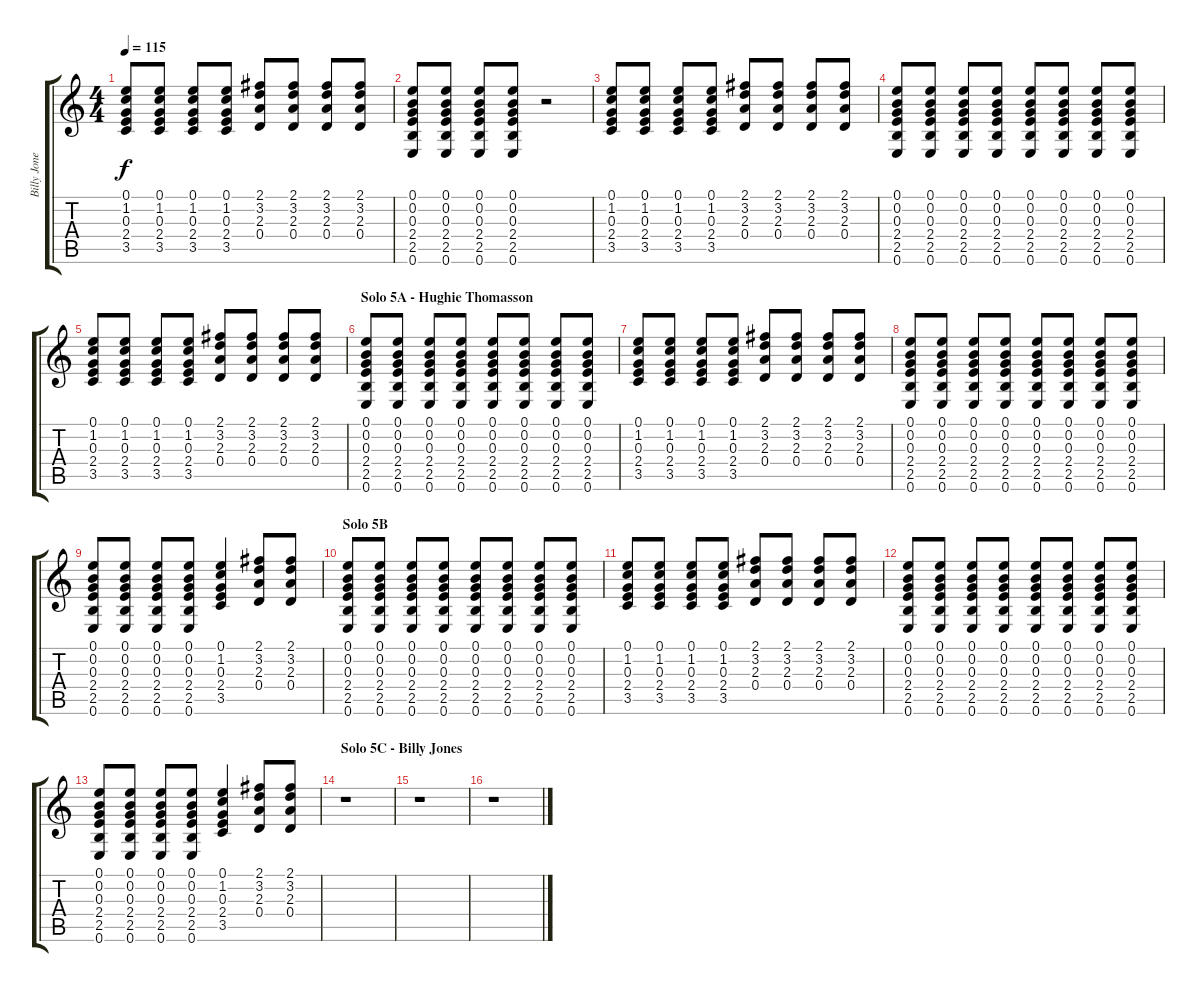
\track ("Billy Jones - Acoustic Rhythm" "Billy Jone") {instrument acousticguitarsteel}
\staff {score tabs}
\tuning (E4 B3 G3 D3 A2 E2) {hide}
\ts (4 4)
\tempo 115
\clef g2
\ks c
(0.1 1.2 0.3 2.4 3.5).8{dy f} (0.1 1.2 0.3 2.4 3.5).8 (0.1 1.2 0.3 2.4 3.5).8 (0.1 1.2 0.3 2.4 3.5).8 (2.1 3.2 2.3 0.4).8 (2.1 3.2 2.3 0.4).8 (2.1 3.2 2.3 0.4).8 (2.1 3.2 2.3 0.4).8 |
(0.1 0.2 0.3 2.4 2.5 0.6).8 (0.1 0.2 0.3 2.4 2.5 0.6).8 (0.1 0.2 0.3 2.4 2.5 0.6).8 (0.1 0.2 0.3 2.4 2.5 0.6).8 r.2 |
(0.1 1.2 0.3 2.4 3.5).8 (0.1 1.2 0.3 2.4 3.5).8 (0.1 1.2 0.3 2.4 3.5).8 (0.1 1.2 0.3 2.4 3.5).8 (2.1 3.2 2.3 0.4).8 (2.1 3.2 2.3 0.4).8 (2.1 3.2 2.3 0.4).8 (2.1 3.2 2.3 0.4).8 |
(0.1 0.2 0.3 2.4 2.5 0.6).8 (0.1 0.2 0.3 2.4 2.5 0.6).8 (0.1 0.2 0.3 2.4 2.5 0.6).8 (0.1 0.2 0.3 2.4 2.5 0.6).8 (0.1 0.2 0.3 2.4 2.5 0.6).8 (0.1 0.2 0.3 2.4 2.5 0.6).8 (0.1 0.2 0.3 2.4 2.5 0.6).8 (0.1 0.2 0.3 2.4 2.5 0.6).8 |
(0.1 1.2 0.3 2.4 3.5).8 (0.1 1.2 0.3 2.4 3.5).8 (0.1 1.2 0.3 2.4 3.5).8 (0.1 1.2 0.3 2.4 3.5).8 (2.1 3.2 2.3 0.4).8 (2.1 3.2 2.3 0.4).8 (2.1 3.2 2.3 0.4).8 (2.1 3.2 2.3 0.4).8 |
\section ("" "Solo 5A - Hughie Thomasson")
(0.1 0.2 0.3 2.4 2.5 0.6).8 (0.1 0.2 0.3 2.4 2.5 0.6).8 (0.1 0.2 0.3 2.4 2.5 0.6).8 (0.1 0.2 0.3 2.4 2.5 0.6).8 (0.1 0.2 0.3 2.4 2.5 0.6).8 (0.1 0.2 0.3 2.4 2.5 0.6).8 (0.1 0.2 0.3 2.4 2.5 0.6).8 (0.1 0.2 0.3 2.4 2.5 0.6).8 |
(0.1 1.2 0.3 2.4 3.5).8 (0.1 1.2 0.3 2.4 3.5).8 (0.1 1.2 0.3 2.4 3.5).8 (0.1 1.2 0.3 2.4 3.5).8 (2.1 3.2 2.3 0.4).8 (2.1 3.2 2.3 0.4).8 (2.1 3.2 2.3 0.4).8 (2.1 3.2 2.3 0.4).8 |
(0.1 0.2 0.3 2.4 2.5 0.6).8 (0.1 0.2 0.3 2.4 2.5 0.6).8 (0.1 0.2 0.3 2.4 2.5 0.6).8 (0.1 0.2 0.3 2.4 2.5 0.6).8 (0.1 0.2 0.3 2.4 2.5 0.6).8 (0.1 0.2 0.3 2.4 2.5 0.6).8 (0.1 0.2 0.3 2.4 2.5 0.6).8 (0.1 0.2 0.3 2.4 2.5 0.6).8 |
(0.1 0.2 0.3 2.4 2.5 0.6).8 (0.1 0.2 0.3 2.4 2.5 0.6).8 (0.1 0.2 0.3 2.4 2.5 0.6).8 (0.1 0.2 0.3 2.4 2.5 0.6).8 (0.1 1.2 0.3 2.4 3.5).4 (2.1 3.2 2.3 0.4).8 (2.1 3.2 2.3 0.4).8 |
\section ("" "Solo 5B")
(0.1 0.2 0.3 2.4 2.5 0.6).8 (0.1 0.2 0.3 2.4 2.5 0.6).8 (0.1 0.2 0.3 2.4 2.5 0.6).8 (0.1 0.2 0.3 2.4 2.5 0.6).8 (0.1 0.2 0.3 2.4 2.5 0.6).8 (0.1 0.2 0.3 2.4 2.5 0.6).8 (0.1 0.2 0.3 2.4 2.5 0.6).8 (0.1 0.2 0.3 2.4 2.5 0.6).8 |
(0.1 1.2 0.3 2.4 3.5).8 (0.1 1.2 0.3 2.4 3.5).8 (0.1 1.2 0.3 2.4 3.5).8 (0.1 1.2 0.3 2.4 3.5).8 (2.1 3.2 2.3 0.4).8 (2.1 3.2 2.3 0.4).8 (2.1 3.2 2.3 0.4).8 (2.1 3.2 2.3 0.4).8 |
(0.1 0.2 0.3 2.4 2.5 0.6).8 (0.1 0.2 0.3 2.4 2.5 0.6).8 (0.1 0.2 0.3 2.4 2.5 0.6).8 (0.1 0.2 0.3 2.4 2.5 0.6).8 (0.1 0.2 0.3 2.4 2.5 0.6).8 (0.1 0.2 0.3 2.4 2.5 0.6).8 (0.1 0.2 0.3 2.4 2.5 0.6).8 (0.1 0.2 0.3 2.4 2.5 0.6).8 |
(0.1 0.2 0.3 2.4 2.5 0.6).8 (0.1 0.2 0.3 2.4 2.5 0.6).8 (0.1 0.2 0.3 2.4 2.5 0.6).8 (0.1 0.2 0.3 2.4 2.5 0.6).8 (0.1 1.2 0.3 2.4 3.5).4 (2.1 3.2 2.3 0.4).8 (2.1 3.2 2.3 0.4).8 |
\section ("" "Solo 5C - Billy Jones")
r.1 |
r.1 |
r.1
